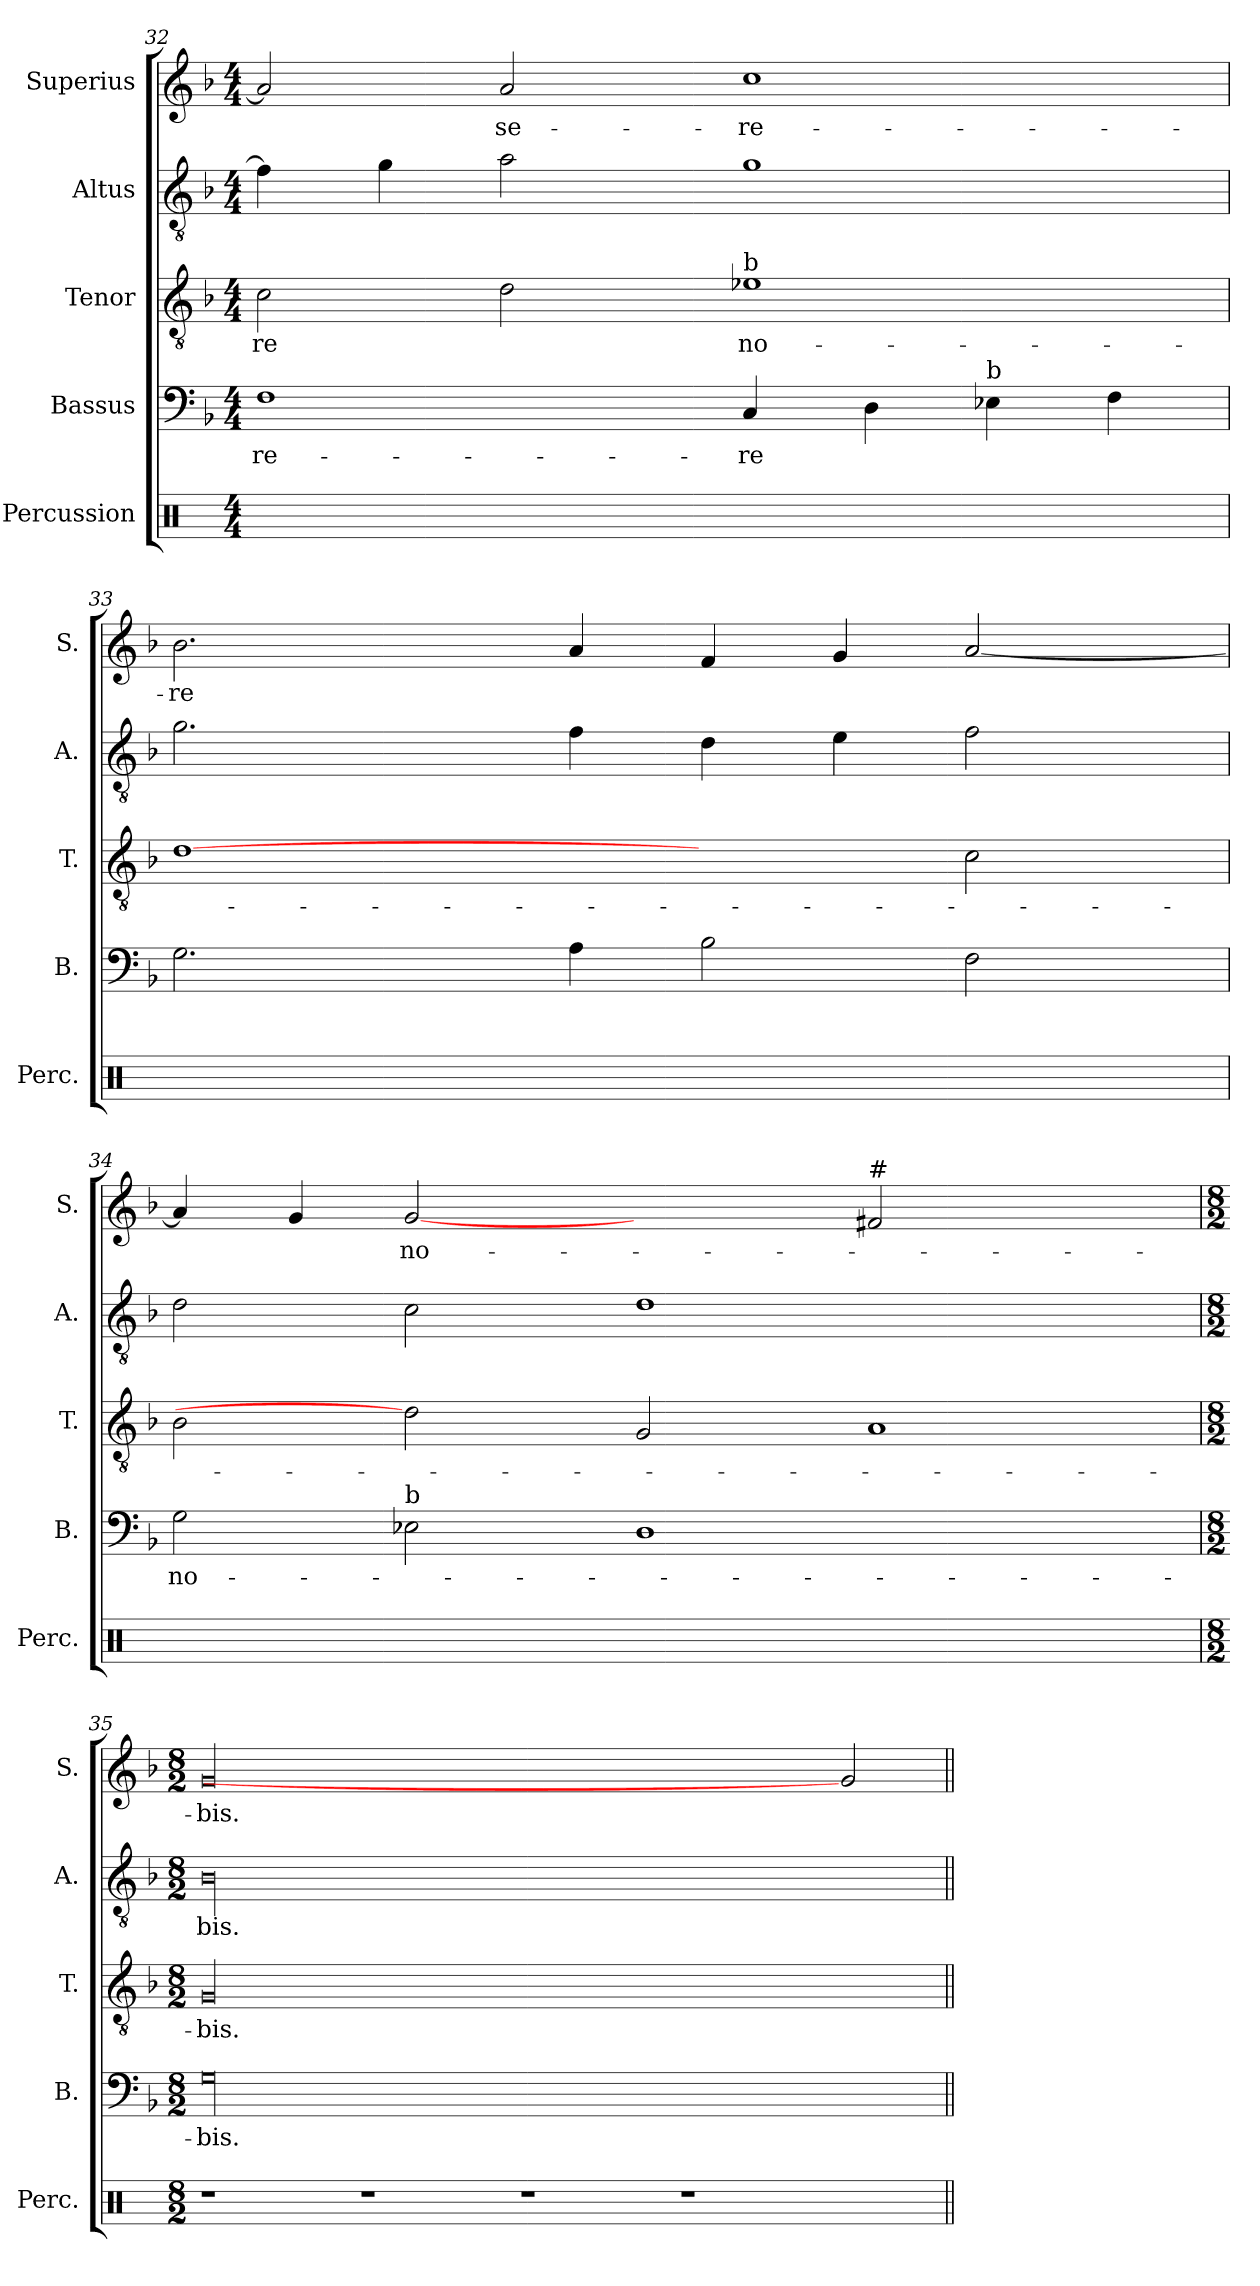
**kern	**kern	**text	**kern	**text	**kern	**text	**kern	**text
*part5	*part4	*part4	*part3	*part3	*part2	*part2	*part1	*part1
*staff5	*staff4	*staff4	*staff3	*staff3	*staff2	*staff2	*staff1	*staff1
*I"Percussion	*I"Bassus	*	*I"Tenor	*	*I"Altus	*	*I"Superius	*
*I'Perc.	*I'B.	*	*I'T.	*	*I'A.	*	*I'S.	*
*clefX	*clefF4	*	*clefGv2	*	*clefGv2	*	*clefG2	*
*	*	*	*ITrd7c12	*	*ITrd7c12	*	*	*
*k[]	*k[b-]	*	*k[b-]	*	*k[b-]	*	*k[b-]	*
*C:	*F:	*	*F:	*	*F:	*	*F:	*
*M4/4	*M4/4	*	*M4/4	*	*M4/4	*	*M4/4	*
=32	=32	=32	=32	=32	=32	=32	=32	=32
!	!	!LO:LY:b:color=#000000	!	!	!	!	!	!
!	!	!	!	!LO:LY:b:color=#000000	!	!	!	!
16Rei/LLyy	1Fi	-re-	2Ci\	-re	4Fi\]	.	2ai/]	.
16Rei/yy	.	.	.	.	.	.	.	.
16Rei/yy	.	.	.	.	.	.	.	.
16Rei/JJyy	.	.	.	.	.	.	.	.
16Rei/LLyy	.	.	.	.	4Gi\	.	.	.
16Rei/yy	.	.	.	.	.	.	.	.
16Rei/yy	.	.	.	.	.	.	.	.
16Rei/JJyy	.	.	.	.	.	.	.	.
!	!	!	!	!	!	!	!	!LO:LY:b:color=#000000
16Rei/LLyy	.	.	2Di\	.	2Ai\	.	2ai/	-se-
16Rei/yy	.	.	.	.	.	.	.	.
16Rei/yy	.	.	.	.	.	.	.	.
16Rei/JJyy	.	.	.	.	.	.	.	.
16Rei/LLyy	.	.	.	.	.	.	.	.
16Rei/yy	.	.	.	.	.	.	.	.
16Rei/yy	.	.	.	.	.	.	.	.
16Rei/JJyy	.	.	.	.	.	.	.	.
!	!	!LO:LY:b:color=#000000	!	!	!	!	!	!
!	!	!	!	!LO:LY:b:color=#000000	!	!	!	!
!	!	!	!LO:TX:a:t=b	!	!	!	!	!
!	!	!	!	!	!	!	!	!LO:LY:b:color=#000000
16Rei/LLyy	4Ci/	-re	1E-j	no-	1Gi	.	1cci	-re-
16Rei/yy	.	.	.	.	.	.	.	.
16Rei/yy	.	.	.	.	.	.	.	.
16Rei/JJyy	.	.	.	.	.	.	.	.
16Rei/LLyy	4Di\	.	.	.	.	.	.	.
16Rei/yy	.	.	.	.	.	.	.	.
16Rei/yy	.	.	.	.	.	.	.	.
16Rei/JJyy	.	.	.	.	.	.	.	.
!	!LO:TX:a:t=b	!	!	!	!	!	!	!
16Rei/LLyy	4E-j\	.	.	.	.	.	.	.
16Rei/yy	.	.	.	.	.	.	.	.
16Rei/yy	.	.	.	.	.	.	.	.
16Rei/JJyy	.	.	.	.	.	.	.	.
16Rei/LLyy	4Fi\	.	.	.	.	.	.	.
16Rei/yy	.	.	.	.	.	.	.	.
16Rei/yy	.	.	.	.	.	.	.	.
16Rei/JJyy	.	.	.	.	.	.	.	.
=33	=33	=33	=33	=33	=33	=33	=33	=33
!	!	!	!	!	!	!	!	!LO:LY:b:color=#000000
16Rei/LLyy	2.Gi\	.	[1Di	.	2.Gi\	.	2.b-i\	-re
16Rei/yy	.	.	.	.	.	.	.	.
16Rei/yy	.	.	.	.	.	.	.	.
16Rei/JJyy	.	.	.	.	.	.	.	.
16Rei/LLyy	.	.	.	.	.	.	.	.
16Rei/yy	.	.	.	.	.	.	.	.
16Rei/yy	.	.	.	.	.	.	.	.
16Rei/JJyy	.	.	.	.	.	.	.	.
16Rei/LLyy	.	.	.	.	.	.	.	.
16Rei/yy	.	.	.	.	.	.	.	.
16Rei/yy	.	.	.	.	.	.	.	.
16Rei/JJyy	.	.	.	.	.	.	.	.
16Rei/LLyy	4Ai\	.	.	.	4Fi\	.	4ai/	.
16Rei/yy	.	.	.	.	.	.	.	.
16Rei/yy	.	.	.	.	.	.	.	.
16Rei/JJyy	.	.	.	.	.	.	.	.
16Rei/LLyy	2B-i\	.	2ryy	.	4Di\	.	4fi/	.
16Rei/yy	.	.	.	.	.	.	.	.
16Rei/yy	.	.	.	.	.	.	.	.
16Rei/JJyy	.	.	.	.	.	.	.	.
16Rei/LLyy	.	.	.	.	4Ei\	.	4gi/	.
16Rei/yy	.	.	.	.	.	.	.	.
16Rei/yy	.	.	.	.	.	.	.	.
16Rei/JJyy	.	.	.	.	.	.	.	.
16Rei/LLyy	2Fi\	.	2Ci\	.	2Fi\	.	[<2ai/	.
16Rei/yy	.	.	.	.	.	.	.	.
16Rei/yy	.	.	.	.	.	.	.	.
16Rei/JJyy	.	.	.	.	.	.	.	.
16Rei/LLyy	.	.	.	.	.	.	.	.
16Rei/yy	.	.	.	.	.	.	.	.
16Rei/yy	.	.	.	.	.	.	.	.
16Rei/JJyy	.	.	.	.	.	.	.	.
=34	=34	=34	=34	=34	=34	=34	=34	=34
!	!	!LO:LY:b:color=#000000	!	!	!	!	!	!
16Rei/LLyy	2Gi\	no-	2BB-i\	.	2Di\	.	4ai/]	.
16Rei/yy	.	.	.	.	.	.	.	.
16Rei/yy	.	.	.	.	.	.	.	.
16Rei/JJyy	.	.	.	.	.	.	.	.
16Rei/LLyy	.	.	.	.	.	.	4gi/	.
16Rei/yy	.	.	.	.	.	.	.	.
16Rei/yy	.	.	.	.	.	.	.	.
16Rei/JJyy	.	.	.	.	.	.	.	.
!	!LO:TX:a:t=b	!	!	!	!	!	!	!
!	!	!	!	!	!	!	!	!LO:LY:b:color=#000000
16Rei/LLyy	2E-j\	.	2Di]	.	2Ci\	.	[2gi	no-
16Rei/yy	.	.	.	.	.	.	.	.
16Rei/yy	.	.	.	.	.	.	.	.
16Rei/JJyy	.	.	.	.	.	.	.	.
16Rei/LLyy	.	.	.	.	.	.	.	.
16Rei/yy	.	.	.	.	.	.	.	.
16Rei/yy	.	.	.	.	.	.	.	.
16Rei/JJyy	.	.	.	.	.	.	.	.
16Rei/LLyy	1Di	.	2GGi/	.	1Di	.	2ryy	.
16Rei/yy	.	.	.	.	.	.	.	.
16Rei/yy	.	.	.	.	.	.	.	.
16Rei/JJyy	.	.	.	.	.	.	.	.
16Rei/LLyy	.	.	.	.	.	.	.	.
16Rei/yy	.	.	.	.	.	.	.	.
16Rei/yy	.	.	.	.	.	.	.	.
16Rei/JJyy	.	.	.	.	.	.	.	.
!	!	!	!	!	!	!	!LO:TX:a:t=#	!
16Rei/LLyy	.	.	1AAi	.	.	.	2f#j/	.
16Rei/yy	.	.	.	.	.	.	.	.
16Rei/yy	.	.	.	.	.	.	.	.
16Rei/JJyy	.	.	.	.	.	.	.	.
16Rei/LLyy	.	.	.	.	.	.	.	.
16Rei/yy	.	.	.	.	.	.	.	.
16Rei/yy	.	.	.	.	.	.	.	.
16Rei/JJyy	.	.	.	.	.	.	.	.
2ryy	2ryy	.	.	.	2ryy	.	2ryy	.
=35	=35	=35	=35	=35	=35	=35	=35	=35
*M8/2	*M8/2	*	*M8/2	*	*M8/2	*	*M8/2	*
!	!	!LO:LY:b:color=#000000	!	!	!	!	!	!
!	!	!	!	!LO:LY:b:color=#000000	!	!	!	!
!	!	!	!	!	!	!LO:LY:b:color=#000000	!	!
!	!	!	!	!	!	!	!	!LO:LY:b:color=#000000
1r	00Gi	-bis.	00GGi	-bis.	00BB-i	-bis.	00gi	-bis.
1r	.	.	.	.	.	.	.	.
1r	.	.	.	.	.	.	.	.
1r	.	.	.	.	.	.	.	.
2ryy	2ryy	.	2ryy	.	2ryy	.	2gi]	.
=||	=||	=||	=||	=||	=||	=||	=||	=||
*-	*-	*-	*-	*-	*-	*-	*-	*-
